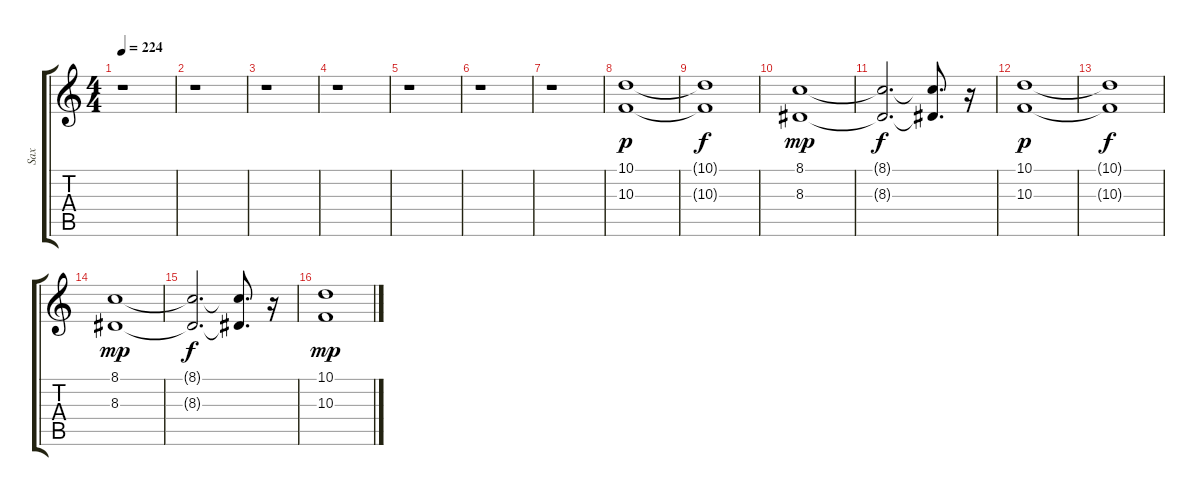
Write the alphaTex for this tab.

\track ("Sax" "Sax") {instrument altosax}
\staff {score tabs}
\tuning (E4 B3 G3 D3 A2 E2) {hide}
\ts (4 4)
\tempo 224
\clef g2
\ks c
r.1{dy f} |
r.1 |
r.1 |
r.1 |
r.1 |
r.1 |
r.1 |
(10.1 10.3).1{dy p} |
(10.1{t} 10.3{t}).1{dy f} |
(8.1 8.3).1{dy mp} |
(8.1{t} 8.3{t}).2{d dy f} (8.1{t} 8.3{t}).8{d} r.16 |
(10.1 10.3).1{dy p} |
(10.1{t} 10.3{t}).1{dy f} |
(8.1 8.3).1{dy mp} |
(8.1{t} 8.3{t}).2{d dy f} (8.1{t} 8.3{t}).8{d} r.16 |
(10.1 10.3).1{dy mp}
